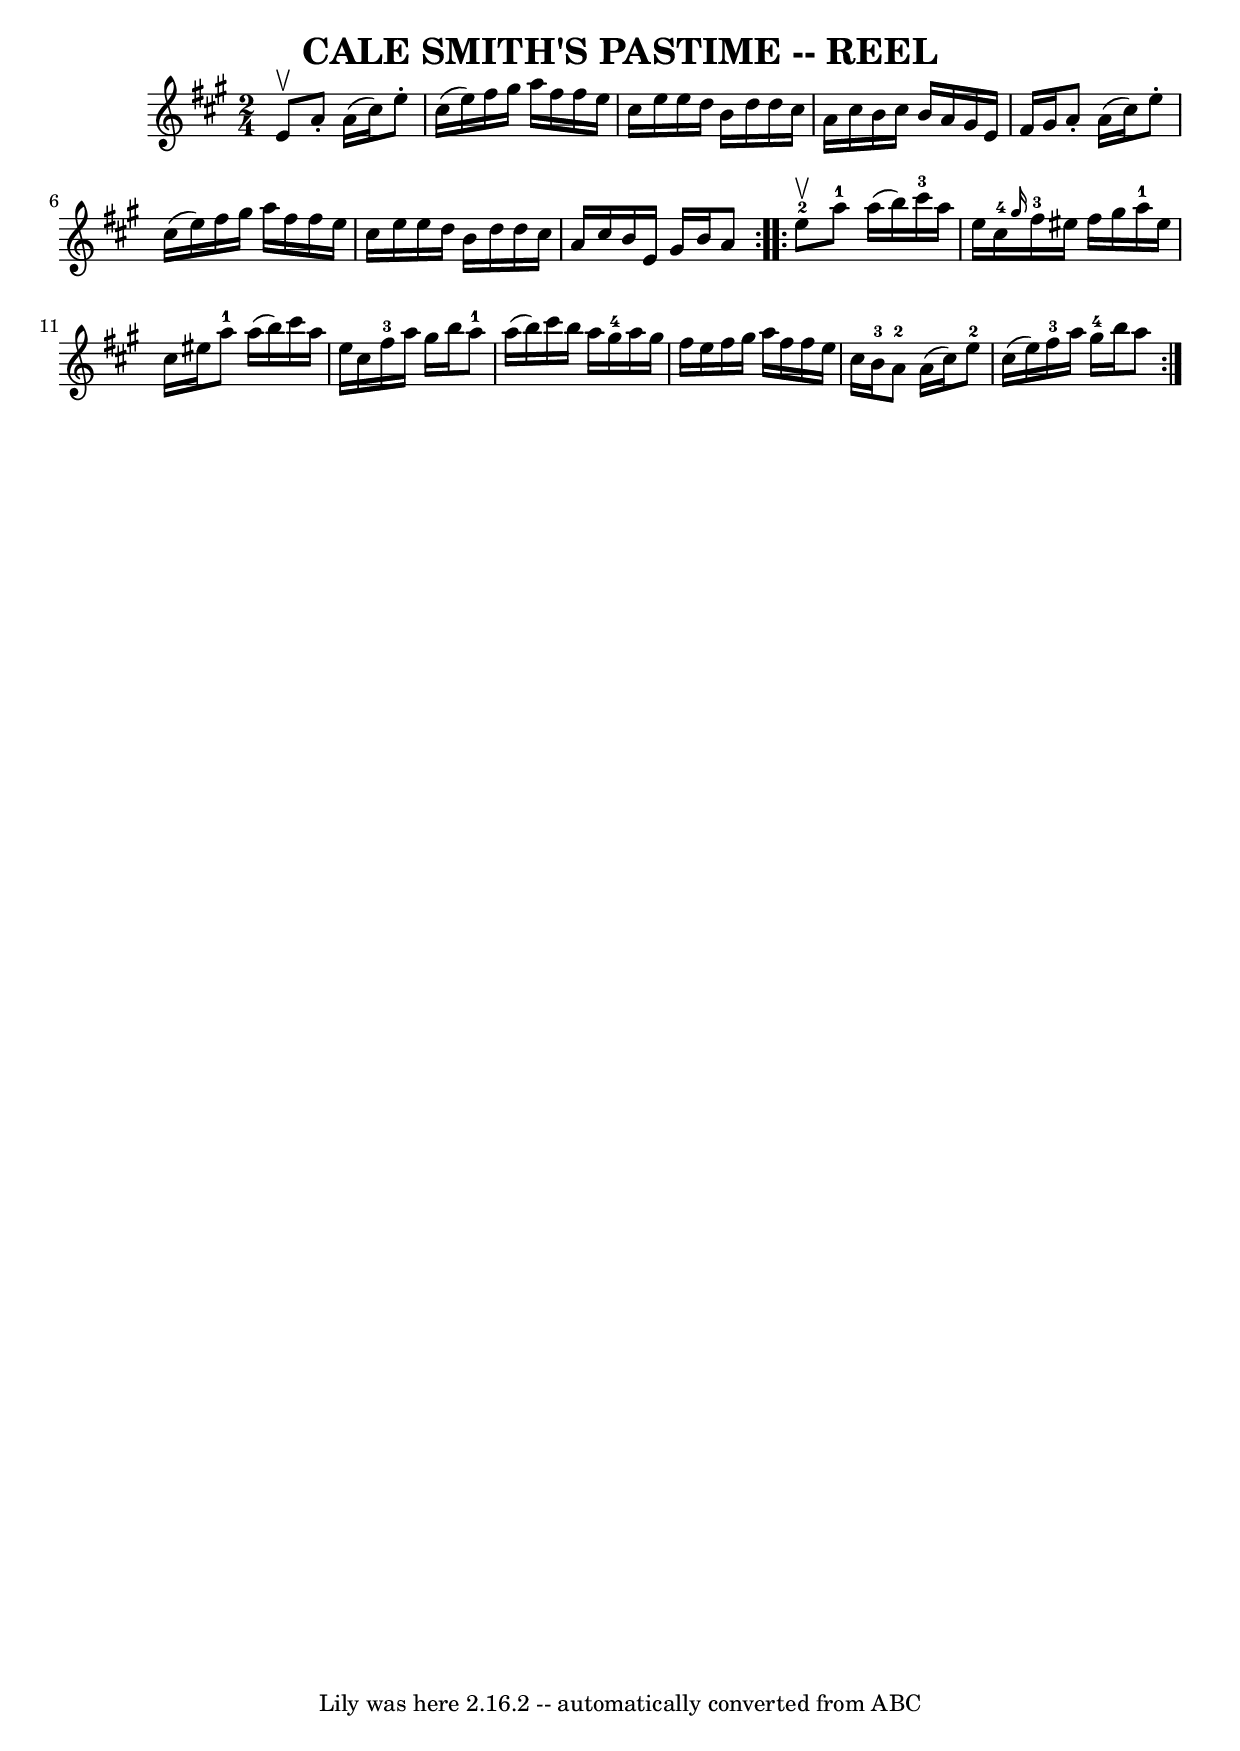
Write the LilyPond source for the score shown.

\version "2.16.2"
\include "Mammoth.ily"
\header {
  %% book = "Ryan's Mammoth Collection of Fiddle Tunes"
  crossRefNumber = "1"
  footnotes = ""
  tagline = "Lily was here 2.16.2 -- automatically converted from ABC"
  title = "CALE SMITH'S PASTIME -- REEL"

}
voicedefault =  {



  \repeat volta 2 {

    \time 2/4 
    \key a \major
    e'8^\upbow       |
    a'8-. a'16 (
    cis''16) e''8-. cis''16 (e''16)   |
    fis''16 gis''16   
    a''16 fis''16 fis''16 e''16 cis''16 e''16    |
    e''16   
    d''16 b'16 d''16 d''16 cis''16 a'16 cis''16    |
    
    b'16 cis''16 b'16 a'16 gis'16 e'16 fis'16 gis'16     | |
    a'8-. a'16 (cis''16) e''8-. cis''16 (
    e''16)   |
    fis''16 gis''16 a''16 fis''16 fis''16    
    e''16 cis''16 e''16    |
    e''16 d''16 b'16 d''16    
    d''16 cis''16 a'16 cis''16    |
    b'16 e'16 gis'16    
    b'16 a'8    
  }     
  \repeat volta 2 {
    e''8-2^\upbow       |
    
    a''8-1 a''16 (b''16) cis'''16-3 a''16 e''16 cis''16-4   |
    \grace { gis''16  
	   } fis''16-3 eis''16 fis''16    
    gis''16 a''16-1 eis''16 cis''16 eis''16        |
    
    a''8-1 a''16 (b''16) cis'''16 a''16 e''16 cis''16     |
    fis''16-3 a''16 gis''16 b''16 a''8-1 a''16 (
    b''16)   | |
    cis'''16 b''16 a''16 gis''16-4 
    a''16 gis''16 fis''16 e''16    |
    fis''16 gis''16    
    a''16 fis''16 fis''16 e''16 cis''16 b'16-3       |
    
    a'8-2 a'16 (cis''16) e''8-2 cis''16 (e''16)    |
    fis''16-3 a''16 gis''16-4 b''16 a''8    
  }   

}

\score{
  <<

    \context Staff="default"
    {
      \voicedefault 
      
    }

  >>
  \layout {
    
  }
  \midi {
  }

}
